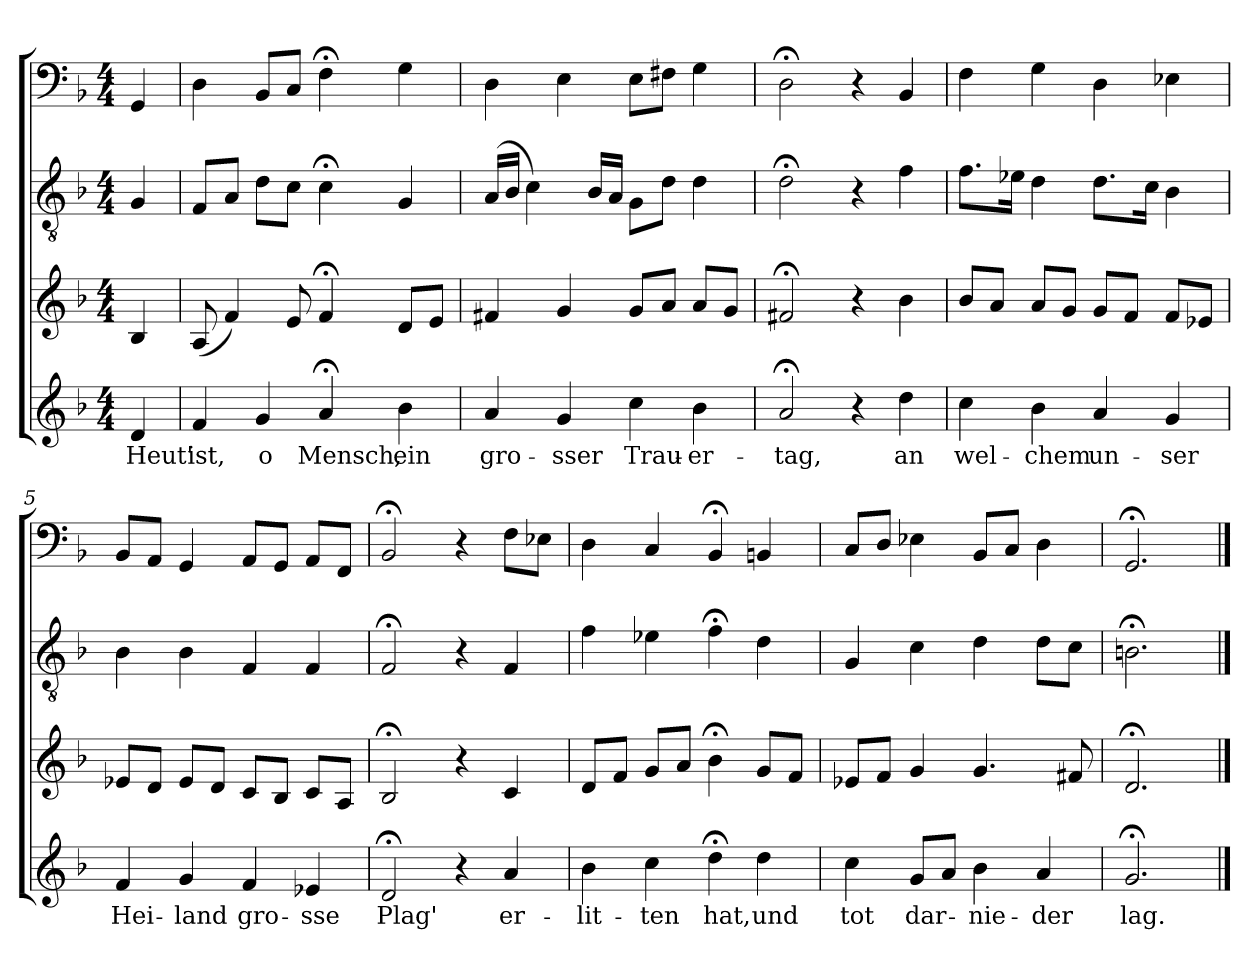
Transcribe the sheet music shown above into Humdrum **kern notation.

**kern	**text	**kern	**kern	**kern
*part4	*part4	*part3	*part2	*part1
*staff4	*staff4	*staff3	*staff2	*staff1
*clefG2	*	*clefG2	*clefGv2	*clefF4
*k[b-]	*	*k[b-]	*k[b-]	*k[b-]
*d:	*	*d:	*d:	*d:
*M4/4	*	*M4/4	*M4/4	*M4/4
=	=	=	=	=
4d/	Heut'	4B-/	4G/	4GG/
=1	=1	=1	=1	=1
4f/	ist,	(8A/	8F/L	4D\
.	.	4f/)	8A/J	.
4g/	o	.	8d\L	8BB-/L
.	.	8e/	8c\J	8C/J
4a;</	Mensch,	4f;</	4c;<\	4F;<\
4b-\	ein	8d/L	4G/	4G\
.	.	8e/J	.	.
=2	=2	=2	=2	=2
4a/	gro-	4f#X/	(16A/LL	4D\
.	.	.	16B-/JJ	.
.	.	.	4c\)	.
4g/	-sser	4g/	.	4E\
.	.	.	16B-/LL	.
.	.	.	16A/JJ	.
4cc\	Trau-	8g/L	8G\L	8E\L
.	.	8a/J	8d\J	8F#X\J
4b-\	-er-	8a/L	4d\	4G\
.	.	8g/J	.	.
=3	=3	=3	=3	=3
2a;</	-tag,	2f#X;</	2d;<\	2D;<\
4r	.	4r	4r	4r
4dd\	an	4b-\	4f\	4BB-/
=4	=4	=4	=4	=4
4cc\	wel-	8b-/L	8.f\L	4F\
.	.	8a/J	.	.
.	.	.	16e-X\Jk	.
4b-\	-chem	8a/L	4d\	4G\
.	.	8g/J	.	.
4a/	un-	8g/L	8.d\L	4D\
.	.	8f/J	.	.
.	.	.	16c\Jk	.
4g/	-ser	8f/L	4B-\	4E-X\
.	.	8e-X/J	.	.
=5	=5	=5	=5	=5
4f/	Hei-	8e-X/L	4B-\	8BB-/L
.	.	8d/J	.	8AA/J
4g/	-land	8e-/L	4B-\	4GG/
.	.	8d/J	.	.
4f/	gro-	8c/L	4F/	8AA/L
.	.	8B-/J	.	8GG/J
4e-X/	-sse	8c/L	4F/	8AA/L
.	.	8A/J	.	8FF/J
=6	=6	=6	=6	=6
2d;</	Plag'	2B-;</	2F;</	2BB-;</
4r	.	4r	4r	4r
4a/	er-	4c/	4F/	8F\L
.	.	.	.	8E-X\J
=7	=7	=7	=7	=7
4b-\	-lit-	8d/L	4f\	4D\
.	.	8f/J	.	.
4cc\	-ten	8g/L	4e-X\	4C/
.	.	8a/J	.	.
4dd;<\	hat,	4b-;<\	4f;<\	4BB-;</
4dd\	und	8g/L	4d\	4BBn/
.	.	8f/J	.	.
=8	=8	=8	=8	=8
4cc\	tot	8e-X/L	4G/	8C/L
.	.	8f/J	.	8D/J
8g/L	dar-	4g/	4c\	4E-X\
8a/J	.	.	.	.
4b-\	-nie-	4.g/	4d\	8BB-/L
.	.	.	.	8C/J
4a/	-der	.	8d\L	4D\
.	.	8f#X/	8c\J	.
=9	=9	=9	=9	=9
2.g;</	lag.	2.d;</	2.Bn;<\	2.GG;</
==	==	==	==	==
*-	*-	*-	*-	*-
